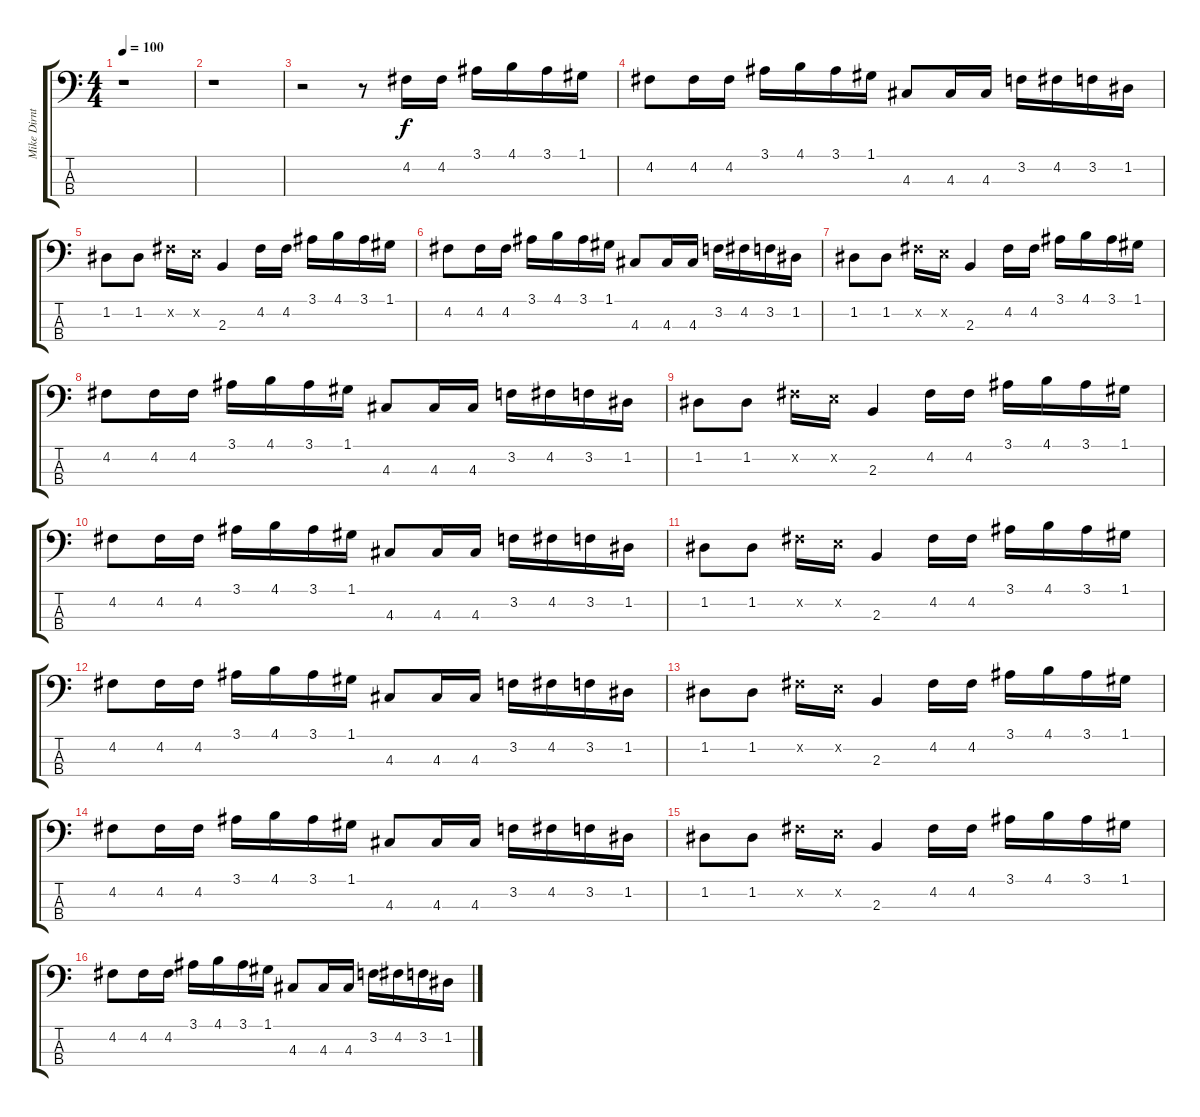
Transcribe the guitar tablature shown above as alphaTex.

\track ("Mike Dirnt" "Mike Dirnt") {instrument electricbassfinger}
\staff {score tabs}
\tuning (G2 D2 A1 E1) {hide}
\ts (4 4)
\tempo 100
\clef f4
\ks c
r.1{dy f instrument electricbassfinger} |
r.1 |
r.2 r.8 4.2.16 4.2.16 3.1.16 4.1.16 3.1.16 1.1.16 |
4.2.8 4.2.16 4.2.16 3.1.16 4.1.16 3.1.16 1.1.16 4.3.8 4.3.16 4.3.16 3.2.16 4.2.16 3.2.16 1.2.16 |
1.2.8 1.2.8 4.2{x}.16 2.2{x}.16 2.3.4 4.2.16 4.2.16 3.1.16 4.1.16 3.1.16 1.1.16 |
4.2.8 4.2.16 4.2.16 3.1.16 4.1.16 3.1.16 1.1.16 4.3.8 4.3.16 4.3.16 3.2.16 4.2.16 3.2.16 1.2.16 |
1.2.8 1.2.8 4.2{x}.16 2.2{x}.16 2.3.4 4.2.16 4.2.16 3.1.16 4.1.16 3.1.16 1.1.16 |
4.2.8 4.2.16 4.2.16 3.1.16 4.1.16 3.1.16 1.1.16 4.3.8 4.3.16 4.3.16 3.2.16 4.2.16 3.2.16 1.2.16 |
1.2.8 1.2.8 4.2{x}.16 2.2{x}.16 2.3.4 4.2.16 4.2.16 3.1.16 4.1.16 3.1.16 1.1.16 |
4.2.8 4.2.16 4.2.16 3.1.16 4.1.16 3.1.16 1.1.16 4.3.8 4.3.16 4.3.16 3.2.16 4.2.16 3.2.16 1.2.16 |
1.2.8 1.2.8 4.2{x}.16 2.2{x}.16 2.3.4 4.2.16 4.2.16 3.1.16 4.1.16 3.1.16 1.1.16 |
4.2.8 4.2.16 4.2.16 3.1.16 4.1.16 3.1.16 1.1.16 4.3.8 4.3.16 4.3.16 3.2.16 4.2.16 3.2.16 1.2.16 |
1.2.8 1.2.8 4.2{x}.16 2.2{x}.16 2.3.4 4.2.16 4.2.16 3.1.16 4.1.16 3.1.16 1.1.16 |
4.2.8 4.2.16 4.2.16 3.1.16 4.1.16 3.1.16 1.1.16 4.3.8 4.3.16 4.3.16 3.2.16 4.2.16 3.2.16 1.2.16 |
1.2.8 1.2.8 4.2{x}.16 2.2{x}.16 2.3.4 4.2.16 4.2.16 3.1.16 4.1.16 3.1.16 1.1.16 |
4.2.8 4.2.16 4.2.16 3.1.16 4.1.16 3.1.16 1.1.16 4.3.8 4.3.16 4.3.16 3.2.16 4.2.16 3.2.16 1.2.16
